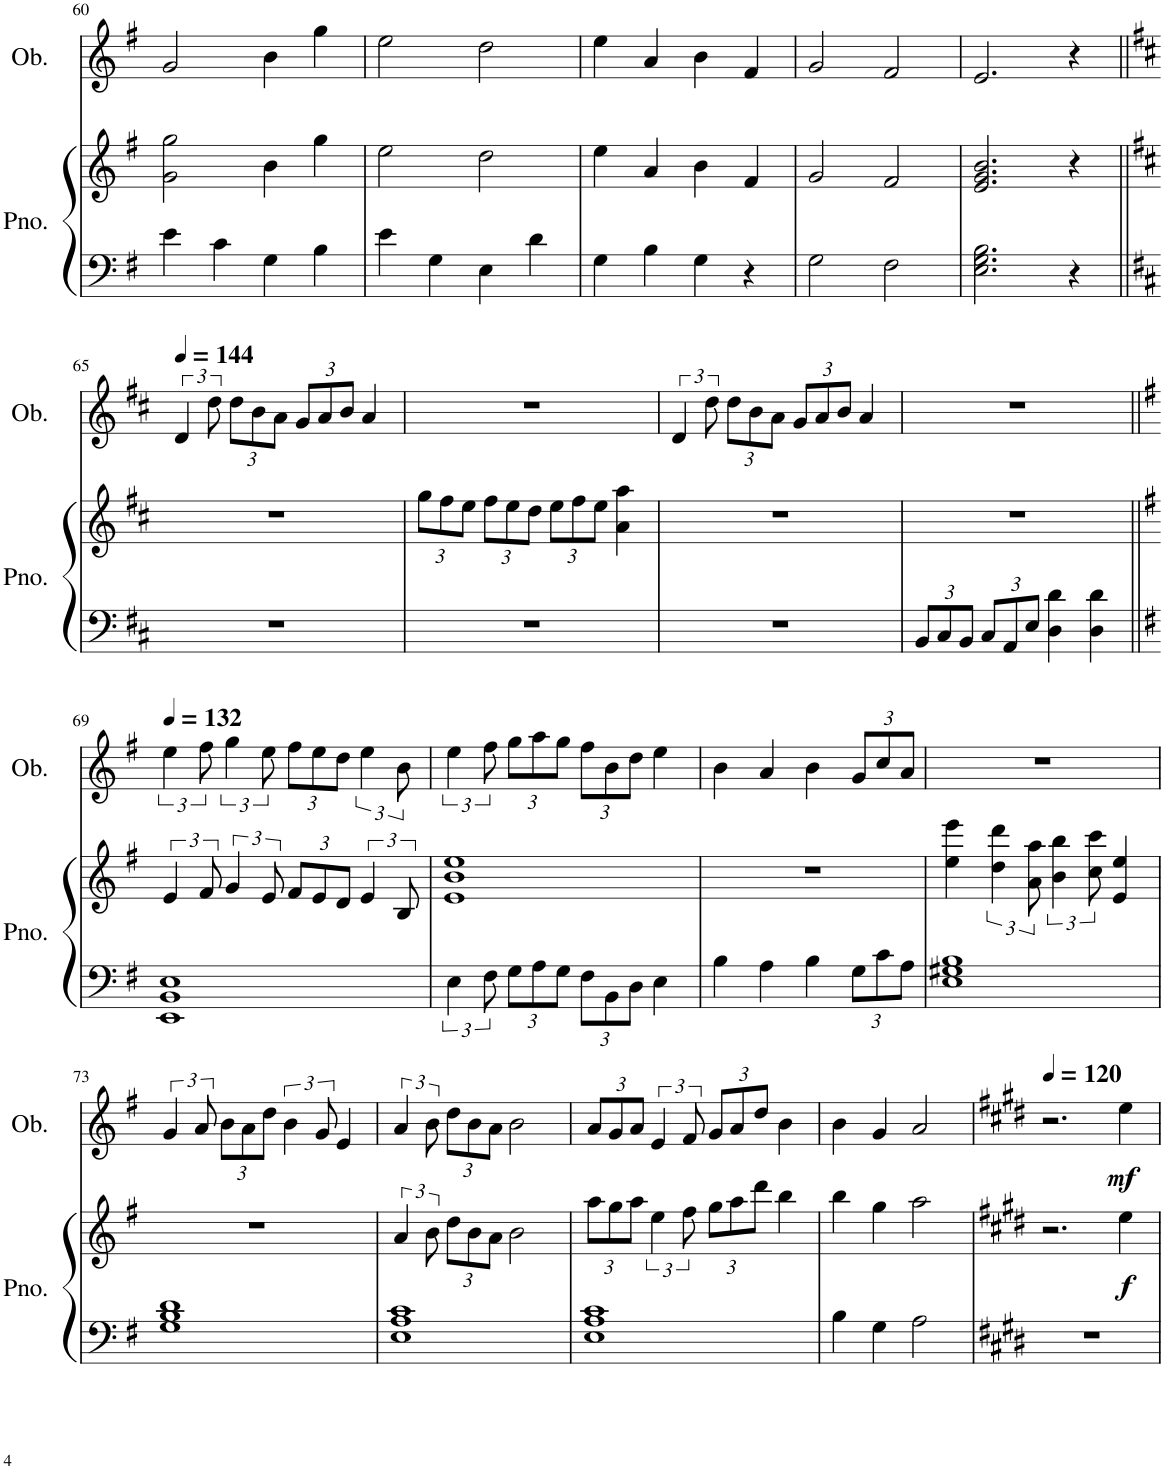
**kern	**kern	**dynam	**kern	**dynam
*part2	*part2	*part2	*part1	*part1
*staff3	*staff2	*staff2/3	*staff1	*staff1
*I"Piano	*	*	*I"Oboe	*
*I'Pno.	*	*	*I'Ob.	*
!!LO:PB:g=z
*clefF4	*clefG2	*	*clefG2	*
*k[f#]	*k[f#]	*	*k[f#]	*
*M4/4	*M4/4	*	*M4/4	*
=60	=60	=60	=60	=60
4e\	2g\ 2gg\	.	2g/	.
4c\	.	.	.	.
4G\	4b\	.	4b\	.
4B\	4gg\	.	4gg\	.
=61	=61	=61	=61	=61
4e\	2ee\	.	2ee\	.
4G\	.	.	.	.
4E\	2dd\	.	2dd\	.
4d\	.	.	.	.
=62	=62	=62	=62	=62
4G\	4ee\	.	4ee\	.
4B\	4a/	.	4a/	.
4G\	4b\	.	4b\	.
4r	4f#/	.	4f#/	.
=63	=63	=63	=63	=63
2G\	2g/	.	2g/	.
2F#\	2f#/	.	2f#/	.
=64	=64	=64	=64	=64
2.E\ 2.G\ 2.B\	2.e/ 2.g/ 2.b/	.	2.e/	.
4r	4r	.	4r	.
!!LO:LB:g=z
=65||	=65||	=65||	=65||	=65||
*k[f#c#]	*k[f#c#]	*	*k[f#c#]	*
*	*	*	*MM144	*
1r	1r	.	6d/	.
.	.	.	12dd\	.
*	*	*	*Xbrackettup	*
.	.	.	12dd\L	.
.	.	.	12b\	.
.	.	.	12a\J	.
.	.	.	12g/L	.
.	.	.	12a/	.
.	.	.	12b/J	.
.	.	.	4a/	.
=66	=66	=66	=66	=66
*	*Xbrackettup	*	*	*
1r	12gg\L	.	1r	.
.	12ff#\	.	.	.
.	12ee\J	.	.	.
.	12ff#\L	.	.	.
.	12ee\	.	.	.
.	12dd\J	.	.	.
.	12ee\L	.	.	.
.	12ff#\	.	.	.
.	12ee\J	.	.	.
.	4a\ 4aa\	.	.	.
=67	=67	=67	=67	=67
*	*	*	*brackettup	*
1r	1r	.	6d/	.
.	.	.	12dd\	.
*	*	*	*Xbrackettup	*
.	.	.	12dd\L	.
.	.	.	12b\	.
.	.	.	12a\J	.
.	.	.	12g/L	.
.	.	.	12a/	.
.	.	.	12b/J	.
.	.	.	4a/	.
=68	=68	=68	=68	=68
*Xbrackettup	*	*	*	*
12BB/L	1r	.	1r	.
12C#/	.	.	.	.
12BB/J	.	.	.	.
12C#/L	.	.	.	.
12AA/	.	.	.	.
12E/J	.	.	.	.
4D\ 4d\	.	.	.	.
4D\ 4d\	.	.	.	.
!!LO:LB:g=z
=69||	=69||	=69||	=69||	=69||
*k[f#]	*k[f#]	*	*k[f#]	*
*	*brackettup	*	*brackettup	*
*	*	*	*MM132	*
1EE 1BB 1E	6e/	.	6ee\	.
.	12f#/	.	12ff#\	.
.	6g/	.	6gg\	.
.	12e/	.	12ee\	.
*	*Xbrackettup	*	*Xbrackettup	*
.	12f#/L	.	12ff#\L	.
.	12e/	.	12ee\	.
.	12d/J	.	12dd\J	.
*	*brackettup	*	*brackettup	*
.	6e/	.	6ee\	.
.	12B/	.	12b\	.
=70	=70	=70	=70	=70
*brackettup	*	*	*	*
6E\	1e 1b 1ee	.	6ee\	.
12F#\	.	.	12ff#\	.
*Xbrackettup	*	*	*Xbrackettup	*
12G\L	.	.	12gg\L	.
12A\	.	.	12aa\	.
12G\J	.	.	12gg\J	.
12F#\L	.	.	12ff#\L	.
12BB\	.	.	12b\	.
12D\J	.	.	12dd\J	.
4E\	.	.	4ee\	.
=71	=71	=71	=71	=71
4B\	1r	.	4b\	.
4A\	.	.	4a/	.
4B\	.	.	4b\	.
12G\L	.	.	12g/L	.
12c\	.	.	12cc/	.
12A\J	.	.	12a/J	.
=72	=72	=72	=72	=72
1E 1G#X 1B	4ee\ 4eee\	.	1r	.
.	6dd\ 6ddd\	.	.	.
.	12a\ 12aa\	.	.	.
.	6b\ 6bb\	.	.	.
.	12cc\ 12ccc\	.	.	.
.	4e/ 4ee/	.	.	.
!!LO:LB:g=z
=73	=73	=73	=73	=73
*	*	*	*brackettup	*
1G 1B 1d	1r	.	6g/	.
.	.	.	12a/	.
*	*	*	*Xbrackettup	*
.	.	.	12b\L	.
.	.	.	12a\	.
.	.	.	12dd\J	.
*	*	*	*brackettup	*
.	.	.	6b\	.
.	.	.	12g/	.
.	.	.	4e/	.
=74	=74	=74	=74	=74
1E 1A 1c	6a/	.	6a/	.
.	12b\	.	12b\	.
*	*Xbrackettup	*	*Xbrackettup	*
.	12dd\L	.	12dd\L	.
.	12b\	.	12b\	.
.	12a\J	.	12a\J	.
.	2b\	.	2b\	.
=75	=75	=75	=75	=75
1E 1A 1c	12aa\L	.	12a/L	.
.	12gg\	.	12g/	.
.	12aa\J	.	12a/J	.
*	*brackettup	*	*brackettup	*
.	6ee\	.	6e/	.
.	12ff#\	.	12f#/	.
*	*Xbrackettup	*	*Xbrackettup	*
.	12gg\L	.	12g/L	.
.	12aa\	.	12a/	.
.	12ddd\J	.	12dd/J	.
.	4bb\	.	4b\	.
=76	=76	=76	=76	=76
4B\	4bb\	.	4b\	.
4G\	4gg\	.	4g/	.
2A\	2aa\	.	2a/	.
=77	=77	=77	=77	=77
*k[f#c#g#d#]	*k[f#c#g#d#]	*	*k[f#c#g#d#]	*
*	*	*	*MM120	*
1r	2.r	.	2.r	.
!	!	!LO:DY:b	!	!LO:DY:b
.	4ee\	f	4ee\	mf
=	=	=	=	=
*-	*-	*-	*-	*-
